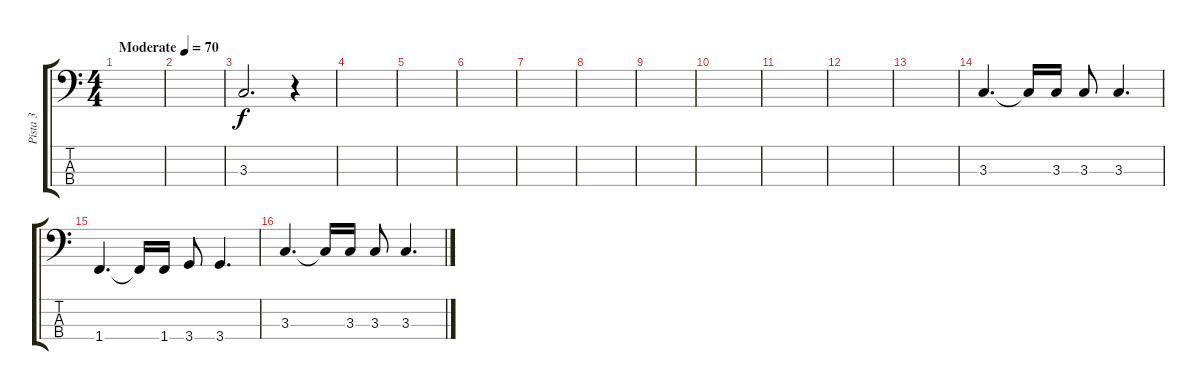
\track ("Pista 3" "Pista 3") {instrument electricbassfinger}
\staff {score tabs}
\tuning (G2 D2 A1 E1) {hide}
\ts (4 4)
\tempo (70 "Moderate")
\clef f4
\ks c
|
|
3.3.2{d} r.4 |
|
|
|
|
|
|
|
|
|
|
3.3.4{d dy f} 3.3{t}.16 3.3.16 3.3.8 3.3.4{d} |
1.4.4{d} 1.4{t}.16 1.4.16 3.4.8 3.4.4{d} |
3.3.4{d} 3.3{t}.16 3.3.16 3.3.8 3.3.4{d}
